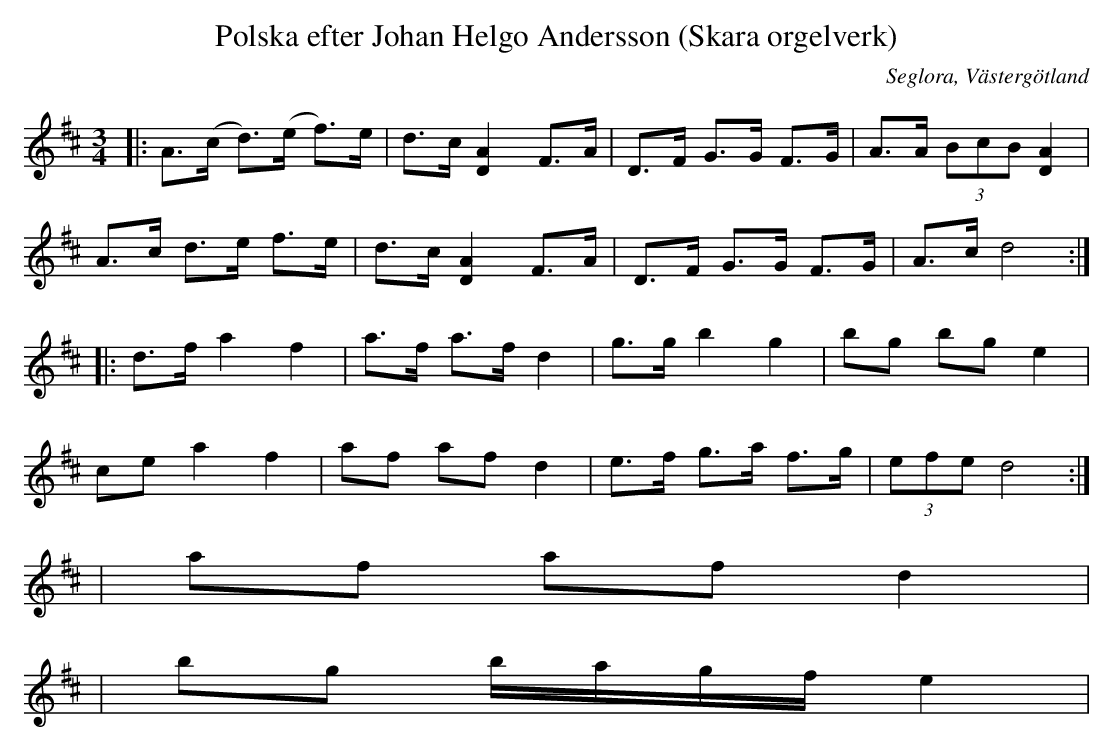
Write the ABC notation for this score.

X:1
T:Polska efter Johan Helgo Andersson (Skara orgelverk)
O:Seglora, Västergötland
M:3/4
L:1/8
K:D
|: A>(c d>)(e f>)e| d>c [A2D2] F>A | D>F G>G F>G | A>A (3BcB [A2D2] |
   A>c d>e f>e| d>c [A2D2] F>A | D>F G>G F>G | A>c d4 :|
|: d>f a2 f2 | a>f a>f d2 | g>g b2 g2 | bg bg e2 |
ce a2 f2 | af af d2 | e>f g>a f>g | (3efe d4 :|
| af af d2 |$
| bg b/2a/2g/2f/2 e2 |$
